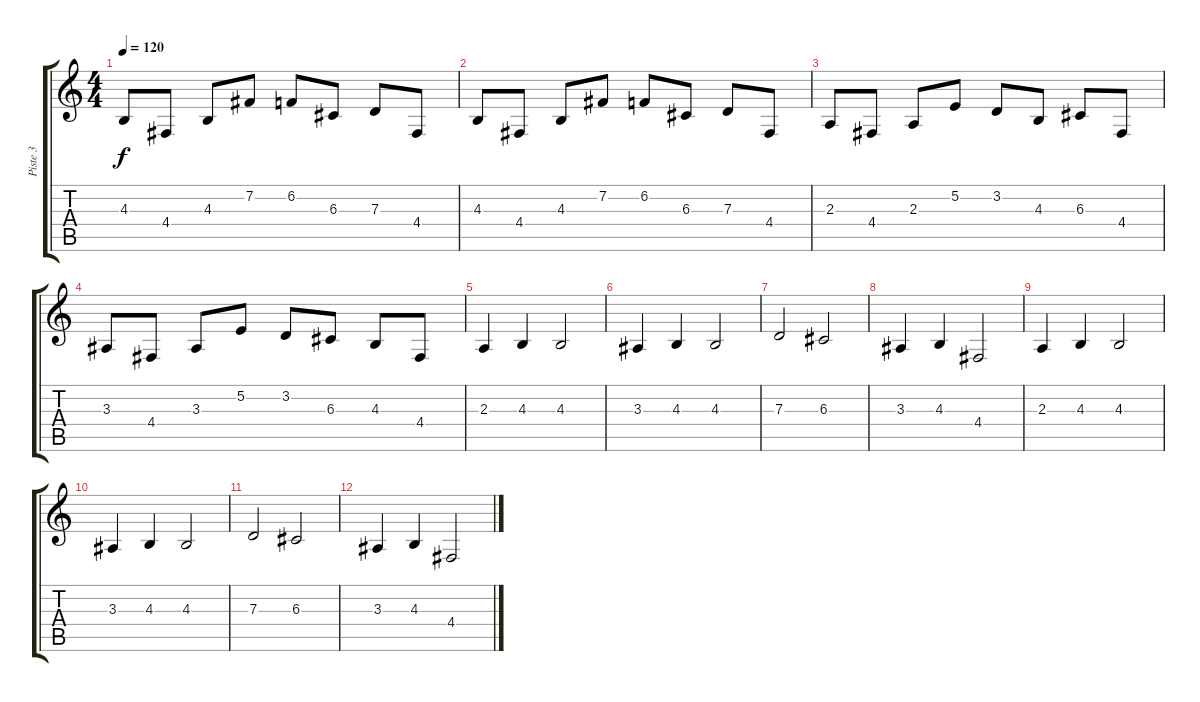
\track ("Piste 3" "Piste 3") {instrument orchestralharp}
\staff {score tabs}
\tuning (E4 B3 G3 D3 A2 E2) {hide}
\ts (4 4)
\tempo 120
\clef g2
\ks c
4.3.8{dy f} 4.4.8 4.3.8 7.2.8 6.2.8 6.3.8 7.3.8 4.4.8 |
4.3.8 4.4.8 4.3.8 7.2.8 6.2.8 6.3.8 7.3.8 4.4.8 |
2.3.8 4.4.8 2.3.8 5.2.8 3.2.8 4.3.8 6.3.8 4.4.8 |
3.3.8 4.4.8 3.3.8 5.2.8 3.2.8 6.3.8 4.3.8 4.4.8 |
2.3.4 4.3.4 4.3.2 |
3.3.4 4.3.4 4.3.2 |
7.3.2 6.3.2 |
3.3.4 4.3.4 4.4.2 |
2.3.4 4.3.4 4.3.2 |
3.3.4 4.3.4 4.3.2 |
7.3.2 6.3.2 |
3.3.4 4.3.4 4.4.2
